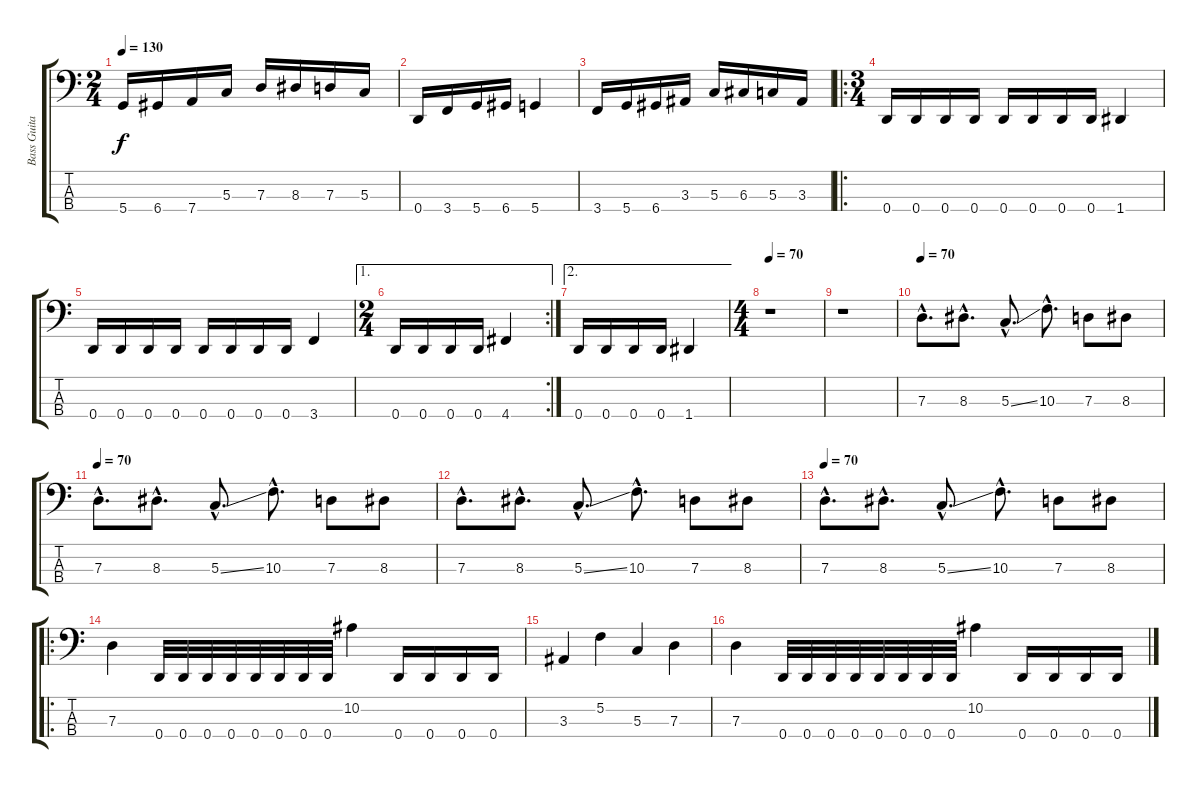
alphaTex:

\track ("Bass Guitar" "Bass Guita") {instrument electricbassfinger}
\staff {score tabs}
\tuning (F2 C2 G1 D1) {hide}
\ts (2 4)
\tempo 130
\clef f4
\ks c
5.4.16{dy f} 6.4.16 7.4.16 5.3.16 7.3.16 8.3.16 7.3.16 5.3.16 |
0.4.16 3.4.16 5.4.16 6.4.16 5.4.4 |
3.4.16 5.4.16 6.4.16 3.3.16 5.3.16 6.3.16 5.3.16 3.3.16 |
\ro
\ts (3 4)
0.4.16 0.4.16 0.4.16 0.4.16 0.4.16 0.4.16 0.4.16 0.4.16 1.4.4 |
0.4.16 0.4.16 0.4.16 0.4.16 0.4.16 0.4.16 0.4.16 0.4.16 3.4.4 |
\ae 1
\rc 2
\ts (2 4)
0.4.16 0.4.16 0.4.16 0.4.16 4.4.4 |
\ae 2
0.4.16 0.4.16 0.4.16 0.4.16 1.4.4 |
\ts (4 4)
\tempo 70
r.1 |
r.1 |
\tempo 70
7.3{hac}.8{d} 8.3{hac}.8{d} 5.3{ss hac}.8{d} 10.3{hac}.8{d} 7.3.8 8.3.8 |
\tempo 70
7.3{hac}.8{d} 8.3{hac}.8{d} 5.3{ss hac}.8{d} 10.3{hac}.8{d} 7.3.8 8.3.8 |
7.3{hac}.8{d} 8.3{hac}.8{d} 5.3{ss hac}.8{d} 10.3{hac}.8{d} 7.3.8 8.3.8 |
\tempo 70
7.3{hac}.8{d} 8.3{hac}.8{d} 5.3{ss hac}.8{d} 10.3{hac}.8{d} 7.3.8 8.3.8 |
\ro
7.3.4 0.4.32 0.4.32 0.4.32 0.4.32 0.4.32 0.4.32 0.4.32 0.4.32 10.2.4 0.4.16 0.4.16 0.4.16 0.4.16 |
3.3.4 5.2.4 5.3.4 7.3.4 |
7.3.4 0.4.32 0.4.32 0.4.32 0.4.32 0.4.32 0.4.32 0.4.32 0.4.32 10.2.4 0.4.16 0.4.16 0.4.16 0.4.16
